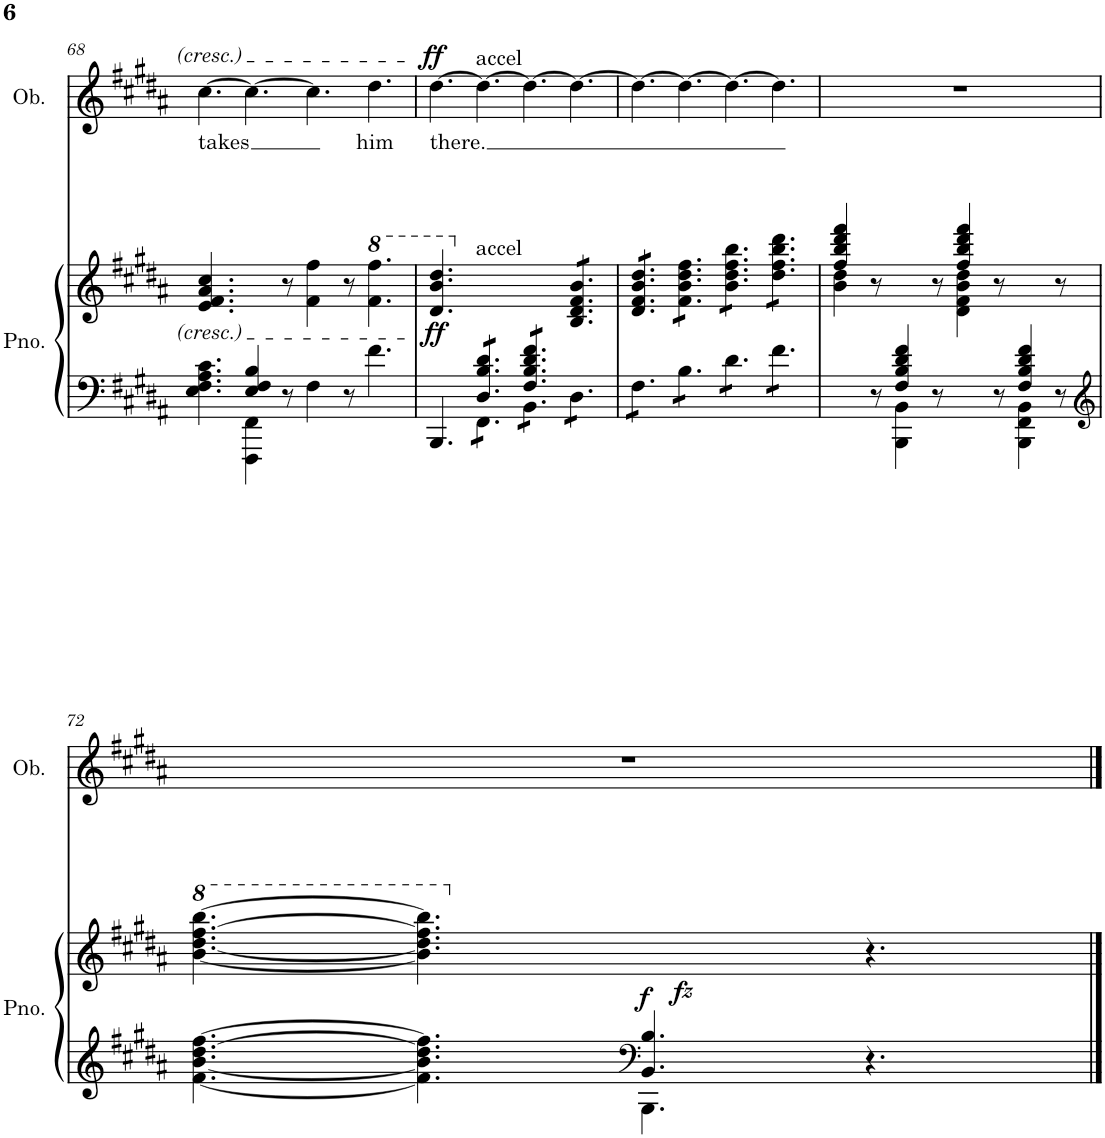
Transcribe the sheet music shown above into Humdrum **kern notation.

**kern	**kern	**dynam	**kern	**text	**dynam
*part2	*part2	*part2	*part1	*part1	*part1
*staff3	*staff2	*staff2/3	*staff1	*staff1	*staff1
*I"Piano	*	*	*I"Oboe	*	*
*I'Pno.	*	*	*I'Ob.	*	*
!!LO:PB:g=z
*clefF4	*clefG2	*	*clefG2	*	*
*k[f#c#g#d#a#]	*k[f#c#g#d#a#]	*	*k[f#c#g#d#a#]	*	*
*M12/8	*M12/8	*	*M12/8	*	*
=68	=68	=68	=68	=68	=68
*^	*	*	*	*	*
!	!	!	!	!	!LO:LY:b	!
4.ryy	4.E\ 4.F#\ 4.A#\ 4.c#\	4.e/ 4.f#/ 4.a#/ 4.cc#/	.	[4.cc#\	takes	.
4E/ 4F#/ 4B/	4FFF#\ 4FF#\	4ryy	.	4.cc#\_	.	.
2..ryy	8r	8r	.	.	.	.
.	4F#\	4f#\ 4ff#\	.	4.cc#\]	.	.
.	8r	8r	.	.	.	.
*	*	*8va	*	*	*	*
!	!	!	!	!	!LO:LY:b	!
.	4.f#\	4.ff#\ 4.fff#\	.	4.dd#\	him	.
=69	=69	=69	=69	=69	=69	=69
!	!	!	!LO:DY:b	!	!LO:LY:b	!LO:DY:a
4.ryy	4.BBB/	4.dd#/ 4.bb/ 4.ddd#/	ff	[4.dd#\	there.	ff
*	*	*X8va	*	*	*	*
!	!	!	!	!LO:TX:a:t=accel	!	!
!	!	!LO:TX:a:t=accel	!	!	!	!
4.D#/@8@ 4.B/@8@ 4.d#/@8@	4.FF#@8@\	2.ryy	.	4.dd#\_	.	.
4.F#/@8@ 4.B/@8@ 4.d#/@8@ 4.f#/@8@	4.BB@8@\	.	.	4.dd#\_	.	.
4.ryy	4.D#@8@\	4.B/@8@ 4.d#/@8@ 4.f#/@8@ 4.b/@8@	.	4.dd#\_	.	.
*v	*v	*	*	*	*	*
=70	=70	=70	=70	=70	=70
4.F#@8@\	4.d#/@8@ 4.f#/@8@ 4.b/@8@ 4.dd#/@8@	.	4.dd#\_	.	.
4.B@8@\	4.f#\@8@ 4.b\@8@ 4.dd#\@8@ 4.ff#\@8@	.	4.dd#\_	.	.
4.d#@8@\	4.b\@8@ 4.dd#\@8@ 4.ff#\@8@ 4.bb\@8@	.	4.dd#\_	.	.
4.f#@8@\	4.dd#\@8@ 4.ff#\@8@ 4.bb\@8@ 4.ddd#\@8@	.	4.dd#\]	.	.
=71	=71	=71	=71	=71	=71
*^	*^	*	*	*	*
4.ryy	4ryy	4ff#/ 4bb/ 4ddd#/ 4fff#/	4b\ 4dd#\	.	1.r	.	.
.	8r	8r	2ryy	.	.	.	.
4F#/ 4B/ 4d#/ 4f#/	4BBB\ 4BB\	4ryy	.	.	.	.	.
2ryy	8r	8r	.	.	.	.	.
.	4ryy	4ff#/ 4bb/ 4ddd#/ 4fff#/	4d#\ 4f#\ 4b\ 4dd#\	.	.	.	.
.	8r	8r	2ryy	.	.	.	.
4F#/ 4B/ 4d#/ 4f#/	4BBB\ 4FF#\ 4BB\	4ryy	.	.	.	.	.
8ryy	8r	8r	.	.	.	.	.
*	*	*v	*v	*	*	*	*
!!LO:LB:g=z
=72	=72	=72	=72	=72	=72	=72
*clefG2	*	*	*	*	*	*
*	*	*8va	*	*	*	*
2.ryy	[4.f#\ [4.b\ [4.dd#\ [4.ff#\	[4.bb\ [4.ddd#\ [4.fff#\ [4.bbb\	.	1.r	.	.
.	4.f#\] 4.b\] 4.dd#\] 4.ff#\]	4.bb\] 4.ddd#\] 4.fff#\] 4.bbb\]	.	.	.	.
*clefF4	*	*	*	*	*	*
*	*	*X8va	*	*	*	*
!	!	!	!LO:DY:b	!	!	!
4.BB/ 4.B/	4.BBB\	16ryy	f	.	.	.
!	!	!	!LO:DY:b	!	!	!
.	.	16ryy	fz	.	.	.
4.ryy	4.r	4.r	.	.	.	.
*v	*v	*	*	*	*	*
==	==	==	==	==	==
*-	*-	*-	*-	*-	*-
